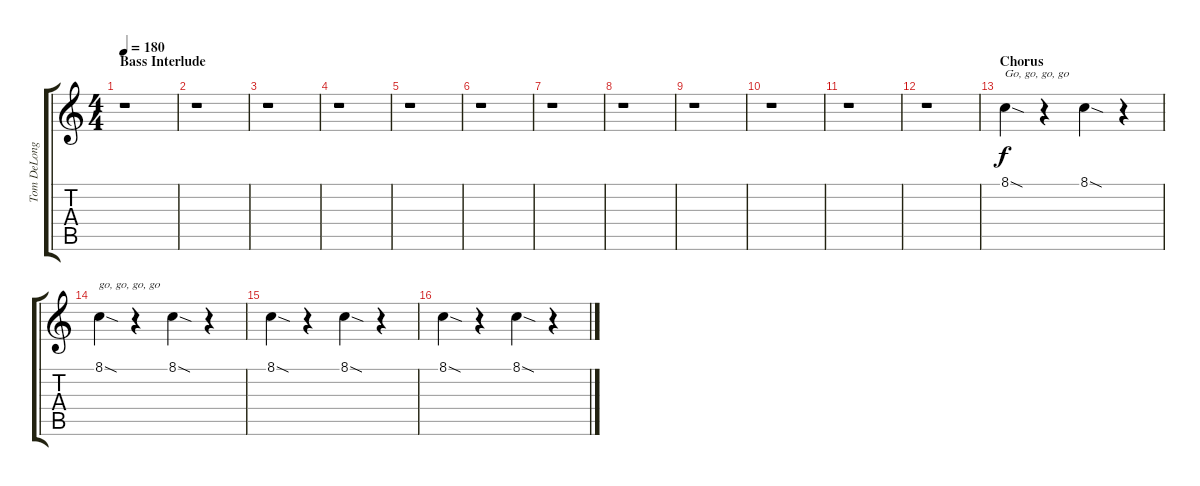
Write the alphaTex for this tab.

\track ("Tom DeLonge (Vox)" "Tom DeLong") {instrument altosax}
\staff {score tabs}
\tuning (E4 B3 G3 D3 A2 E2) {hide}
\ts (4 4)
\section ("" "Bass Interlude")
\tempo 180
\clef g2
\ks c
r.1{dy f} |
r.1 |
r.1 |
r.1 |
r.1 |
r.1 |
r.1 |
r.1 |
r.1 |
r.1 |
r.1 |
r.1 |
\section ("" "Chorus")
8.1{sod}.4{txt "Go, go, go, go"} r.4 8.1{sod}.4 r.4 |
8.1{sod}.4{txt "go, go, go, go"} r.4 8.1{sod}.4 r.4 |
8.1{sod}.4 r.4 8.1{sod}.4 r.4 |
8.1{sod}.4 r.4 8.1{sod}.4 r.4
